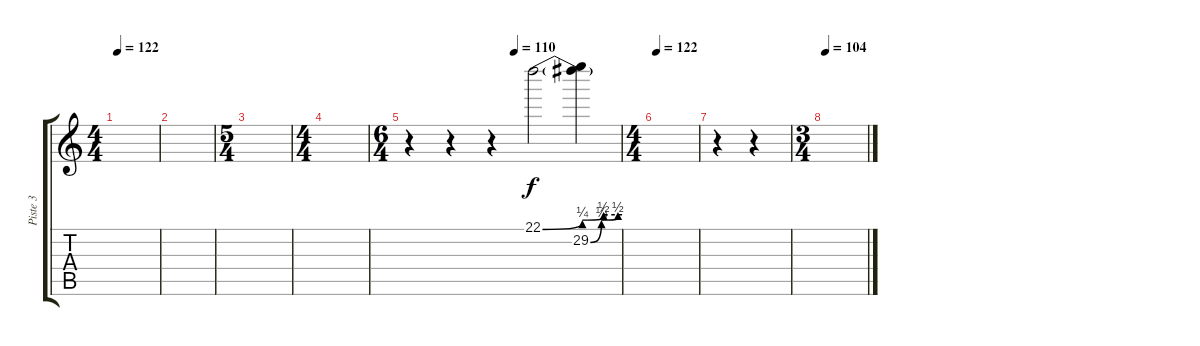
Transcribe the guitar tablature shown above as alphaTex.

\track ("Piste 3" "Piste 3") {instrument distortionguitar}
\staff {score tabs}
\tuning (E4 B3 G3 D3 A2 E2) {hide}
\ts (4 4)
\tempo 124
\tempo 122
\clef g2
\ks c
|
|
\ts (5 4)
|
\ts (4 4)
|
\ts (6 4)
\tempo (110 0.5)
r.4 r.4 r.4 22.1{be (custom 0 0 30 1 46 2 60 2)}.2{dy f} (22.1{t} 29.2{be (custom 0 0 24 1 30 1 34 1 60 2)}).4 |
\ts (4 4)
\tempo 122
|
r.4 r.4 |
\ts (3 4)
\tempo 104
